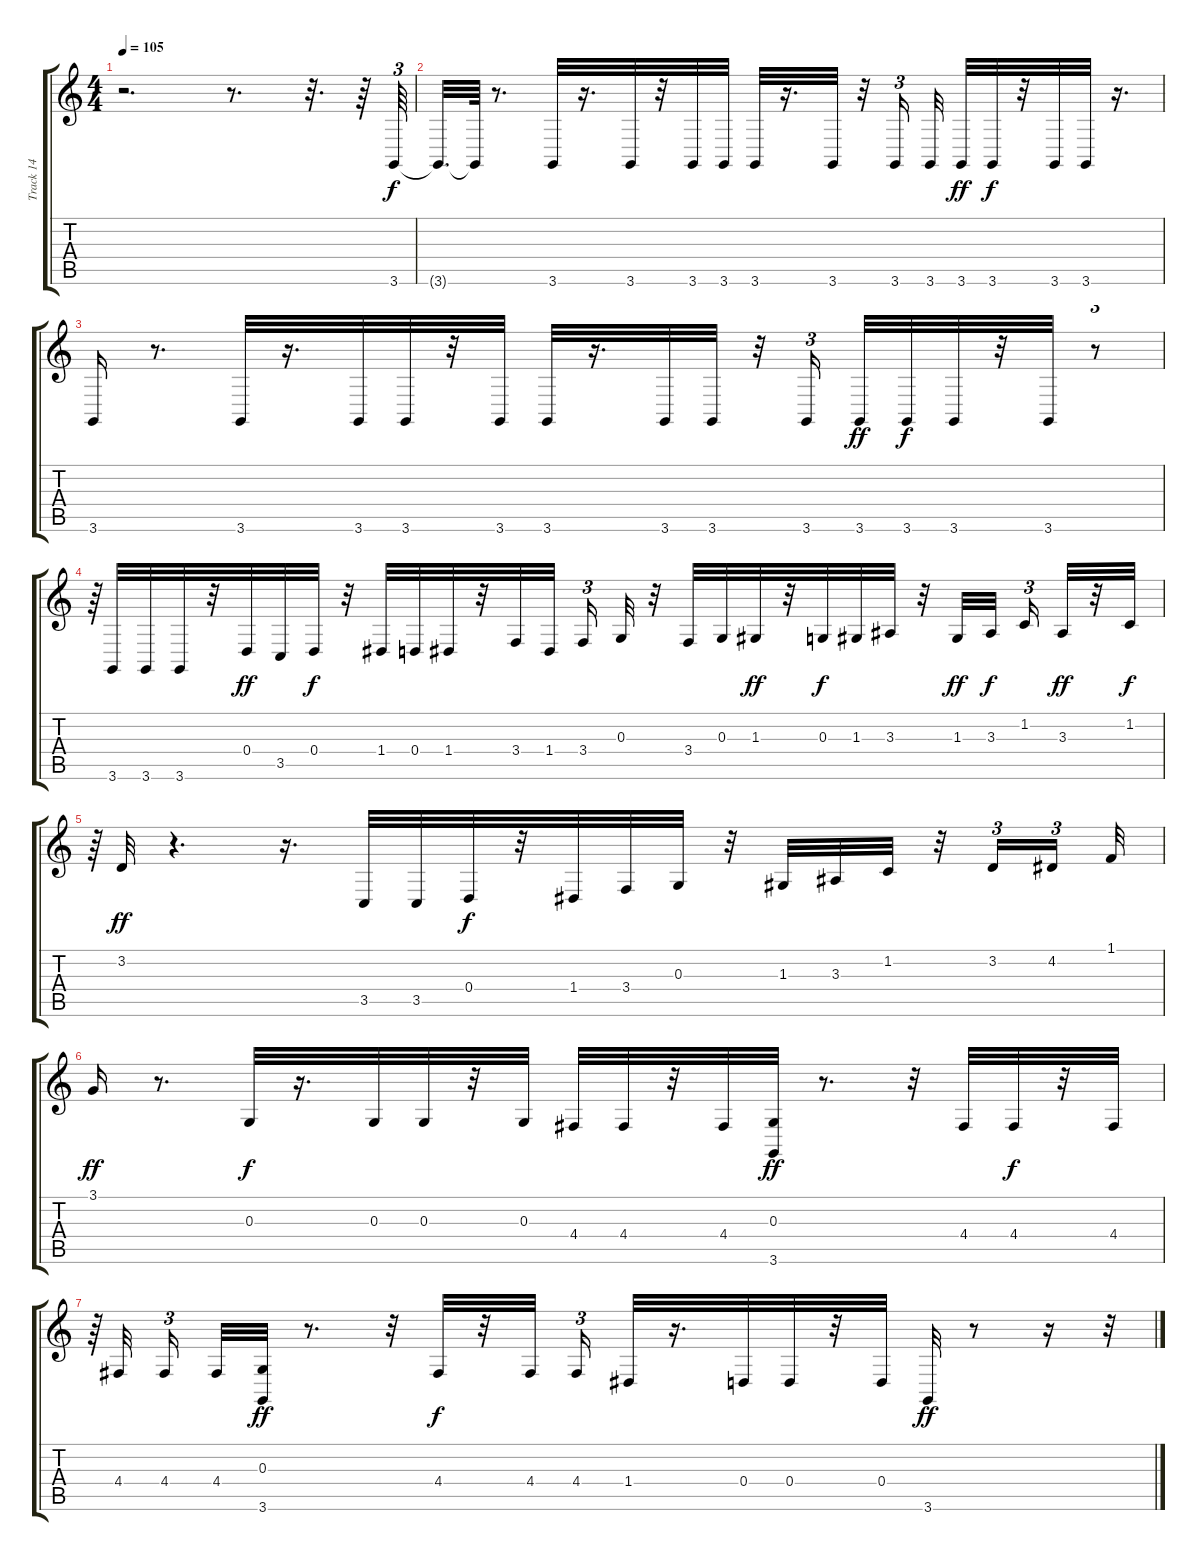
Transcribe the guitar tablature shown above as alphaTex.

\track ("Track 14" "Track 14") {instrument stringensemble1}
\staff {score tabs}
\tuning (E4 B3 G3 D3 A2 E2) {hide}
\ts (4 4)
\tempo 105
\clef g2
\ks c
r.2{d dy f} r.8{d} r.32{d} r.64 3.6.64{tu (3 2)} |
3.6{t}.32{d} 3.6{t}.64 r.8{d} 3.6.32 r.16{d} 3.6.32 r.32 3.6.32 3.6.32 3.6.32 r.16{d} 3.6.32 r.32 3.6.16{tu (3 2)} 3.6.32 3.6.32{dy ff} 3.6.32{dy f} r.32 3.6.32 3.6.32 r.16{d} |
3.6.16 r.8{d} 3.6.32 r.16{d} 3.6.32 3.6.32 r.32 3.6.32 3.6.32 r.16{d} 3.6.32 3.6.32 r.32 3.6.16{tu (3 2)} 3.6.32{dy ff} 3.6.32{dy f} 3.6.32 r.32 3.6.32 r.8{tu (3 2)} |
r.64{tu (3 2)} 3.6.32 3.6.32 3.6.32 r.32 0.4.32{dy ff} 3.5.32 0.4.32{dy f} r.32 1.4.32 0.4.32 1.4.32 r.32 3.4.32 1.4.32{beam splitsecondary} 3.4.16{tu (3 2)} 0.3.32 r.32 3.4.32 0.3.32 1.3.32{dy ff} r.32 0.3.32{dy f} 1.3.32 3.3.32 r.32 1.3.32{dy ff} 3.3.32{dy f beam splitsecondary} 1.2.16{tu (3 2)} 3.3.32{dy ff} r.32 1.2.32{dy f} |
r.64{tu (3 2)} 3.2.32{dy ff} r.4{d} r.16{d} 3.5.32 3.5.32 0.4.32{dy f} r.32 1.4.32 3.4.32 0.3.32 r.32 1.3.32 3.3.32 1.2.32 r.32 3.2.16{tu (3 2)} 4.2.16{tu (3 2) beam splitsecondary} 1.1.32 |
3.1.16{dy ff} r.8{d} 0.3.32{dy f} r.16{d} 0.3.32 0.3.32 r.32 0.3.32 4.4.32 4.4.32 r.32 4.4.32 (0.3 3.6).32{dy ff} r.8{d} r.32 4.4.32 4.4.32{dy f} r.32 4.4.32 |
r.64{tu (3 2)} 4.4.32{beam splitsecondary} 4.4.16{tu (3 2) beam splitsecondary} 4.4.32 (0.3 3.6).32{dy ff} r.8{d} r.32 4.4.32{dy f} r.32 4.4.32 4.4.16{tu (3 2)} 1.4.32 r.16{d} 0.4.32 0.4.32 r.32 0.4.32 3.6.32{dy ff} r.8 r.16 r.32
